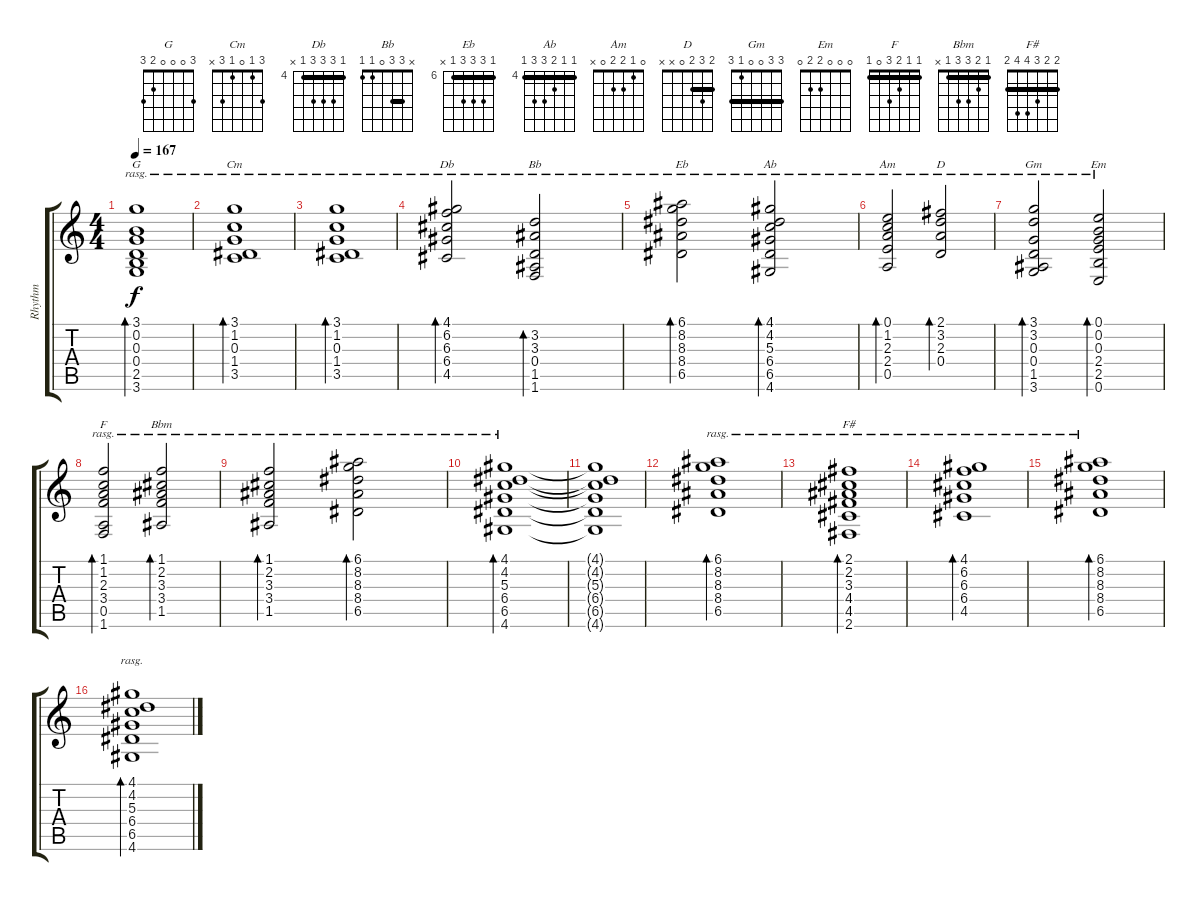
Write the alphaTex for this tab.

\track ("Rhythm " "Rhythm ") {instrument acousticguitarsteel}
\staff {score tabs}
\tuning (E4 B3 G3 D3 A2 E2) {hide}
\chord ("G" 3 0 0 0 2 3)
\chord ("Cm" 3 1 0 1 3 x)
\chord ("Db" 4 6 6 6 4 x) {firstfret 4 barre 4}
\chord ("Bb" x 3 3 0 1 1) {barre 3}
\chord ("Eb" 6 8 8 8 6 x) {firstfret 6 barre 6}
\chord ("Ab" 4 4 5 6 6 4) {firstfret 4 barre 4}
\chord ("Am" 0 1 2 2 0 x)
\chord ("D" 2 3 2 0 x x) {barre 2}
\chord ("Gm" 3 3 0 0 1 3) {barre 3}
\chord ("Em" 0 0 0 2 2 0)
\chord ("F" 1 1 2 3 0 1) {barre 1}
\chord ("Bbm" 1 2 3 3 1 x) {barre 1}
\chord ("F#" 2 2 3 4 4 2) {barre 2}
\ts (4 4)
\tempo 167
\clef g2
\ks c
(3.1 0.2 0.3 0.4 2.5 3.6).1{bd 60 ch "G" rasg ii dy f balance 0} |
(3.1 1.2 0.3 1.4 3.5).1{bd 120 ch "Cm" rasg ii balance 16} |
(3.1 1.2 0.3 1.4 3.5).1{bd 120 rasg ii balance 0} |
(4.1 6.2 6.3 6.4 4.5).2{bd 60 ch "Db" rasg ii balance 8} (3.2 3.3 0.4 1.5 1.6).2{bd 60 ch "Bb" rasg ii} |
(6.1 8.2 8.3 8.4 6.5).2{bd 60 ch "Eb" rasg ii} (4.1 4.2 5.3 6.4 6.5 4.6).2{bd 60 ch "Ab" rasg ii} |
(0.1 1.2 2.3 2.4 0.5).2{bd 60 ch "Am" rasg ii} (2.1 3.2 2.3 0.4).2{bd 60 ch "D" rasg ii} |
(3.1 3.2 0.3 0.4 1.5 3.6).2{bd 60 ch "Gm" rasg ii} (0.1 0.2 0.3 2.4 2.5 0.6).2{bd 60 ch "Em" rasg ii} |
(1.1 1.2 2.3 3.4 0.5 1.6).2{bd 60 ch "F" rasg ii} (1.1 2.2 3.3 3.4 1.5).2{bd 60 ch "Bbm" rasg ii} |
(1.1 2.2 3.3 3.4 1.5).2{bd 60 rasg ii} (6.1 8.2 8.3 8.4 6.5).2{bd 60 rasg ii} |
(4.1 4.2 5.3 6.4 6.5 4.6).1{bd 120 rasg ii} |
(4.1{t} 4.2{t} 5.3{t} 6.4{t} 6.5{t} 4.6{t}).1 |
(6.1 8.2 8.3 8.4 6.5).1{bd 60 rasg ii} |
(2.1 2.2 3.3 4.4 4.5 2.6).1{bd 60 ch "F#" rasg ii} |
(4.1 6.2 6.3 6.4 4.5).1{bd 60 rasg ii} |
(6.1 8.2 8.3 8.4 6.5).1{bd 60 rasg ii} |
(4.1 4.2 5.3 6.4 6.5 4.6).1{bd 60 rasg ii}
